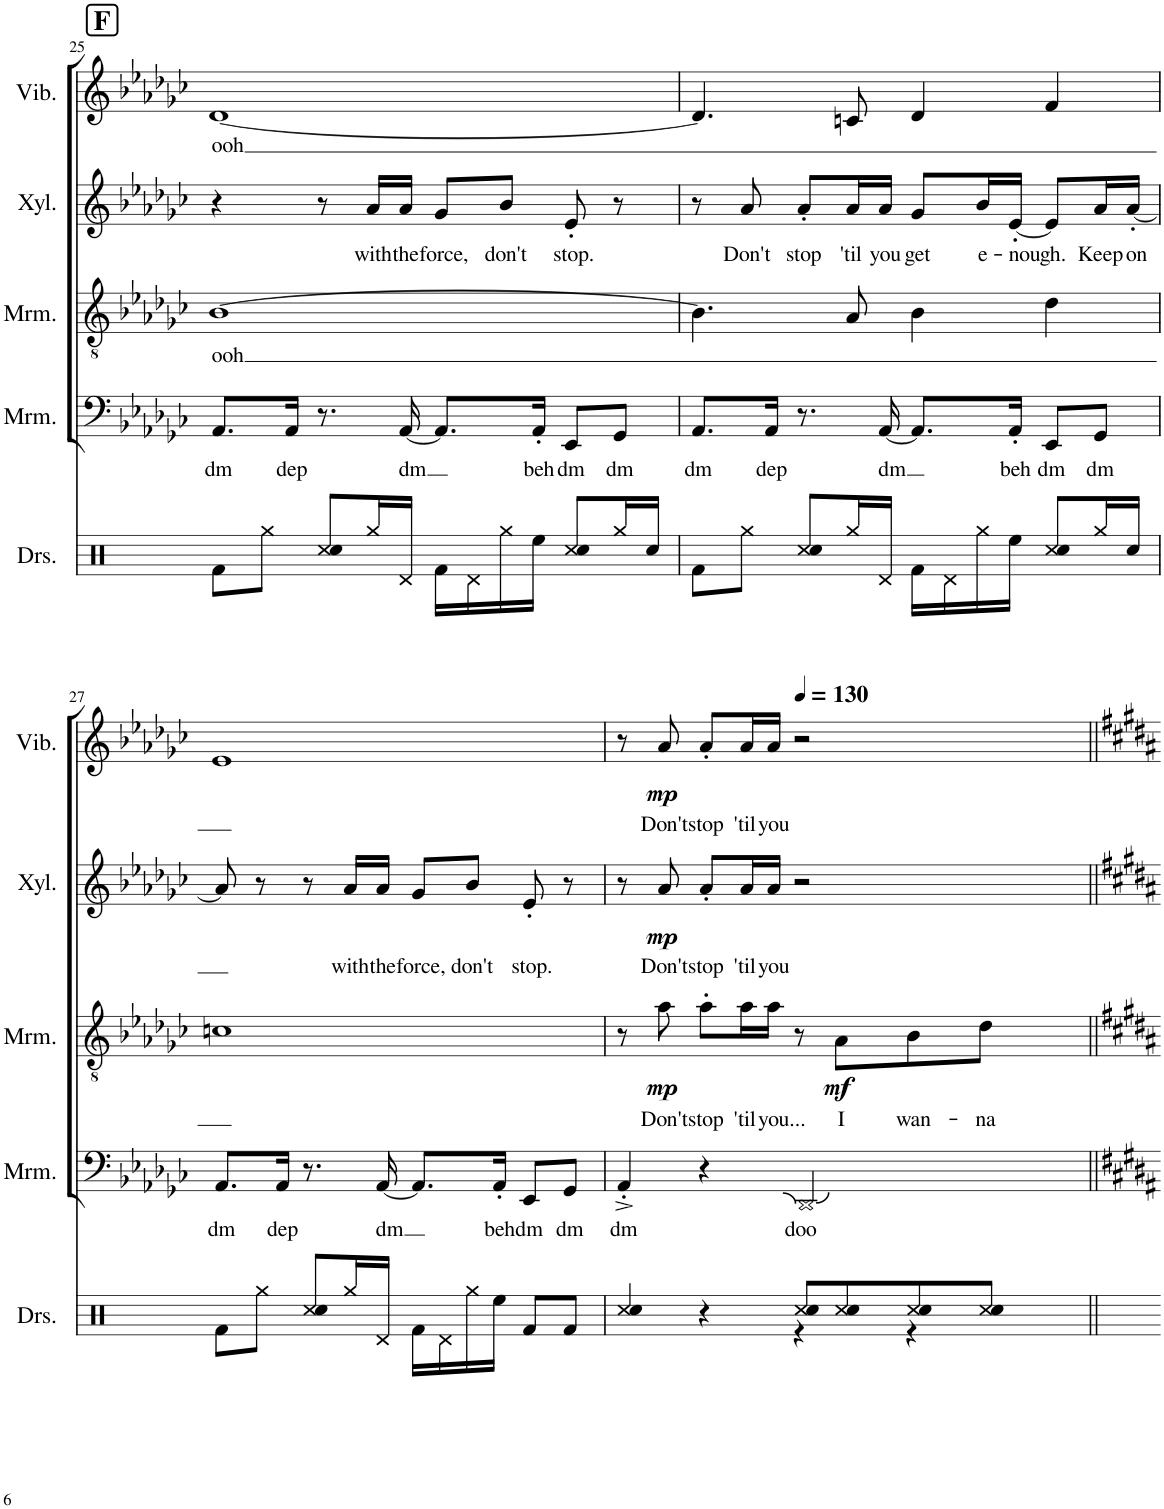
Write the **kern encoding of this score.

**kern	**text	**kern	**text	**dynam	**kern	**text	**dynam	**kern	**text	**dynam
*part4	*part4	*part3	*part3	*part3	*part2	*part2	*part2	*part1	*part1	*part1
*staff4	*staff4	*staff3	*staff3	*staff3	*staff2	*staff2	*staff2	*staff1	*staff1	*staff1
*I"Marimba	*	*I"Marimba	*	*	*I"Xylophone	*	*	*I"Vibraphone	*	*
*I'Mrm.	*	*I'Mrm.	*	*	*I'Xyl.	*	*	*I'Vib.	*	*
!!LO:PB:g=z
*clefF4	*	*clefGv2	*	*	*clefG2	*	*	*clefG2	*	*
*	*	*	*	*	*Trd-7c-12	*	*	*	*	*
*k[b-e-a-d-g-c-]	*	*k[b-e-a-d-g-c-]	*	*	*k[b-e-a-d-g-c-]	*	*	*k[b-e-a-d-g-c-]	*	*
*M4/4	*	*M4/4	*	*	*M4/4	*	*	*M4/4	*	*
=25	=25	=25	=25	=25	=25	=25	=25	=25	=25	=25
!	!LO:LY:b	!	!LO:LY:b	!	!	!	!	!	!LO:LY:b	!
8.AA-/L	dm	[1B-	ooh	.	4r	.	.	[1d-	ooh	.
!	!LO:LY:b	!	!	!	!	!	!	!	!	!
16AA-/Jk	dep	.	.	.	.	.	.	.	.	.
8.r	.	.	.	.	8r	.	.	.	.	.
!	!	!	!	!	!	!LO:LY:b	!	!	!	!
.	.	.	.	.	16a-/LL	with	.	.	.	.
!	!LO:LY:b	!	!	!	!	!LO:LY:b	!	!	!	!
[16AA-/	dm	.	.	.	16a-/JJ	the	.	.	.	.
!	!	!	!	!	!	!LO:LY:b	!	!	!	!
8.AA-/L]	.	.	.	.	8g-/L	force,	.	.	.	.
!	!	!	!	!	!	!LO:LY:b	!	!	!	!
.	.	.	.	.	8b-/J	don't	.	.	.	.
!	!LO:LY:b	!	!	!	!	!	!	!	!	!
16AA-'/Jk	beh	.	.	.	.	.	.	.	.	.
!	!LO:LY:b	!	!	!	!	!LO:LY:b	!	!	!	!
8EE-/L	dm	.	.	.	8e-'/	stop.	.	.	.	.
!	!LO:LY:b	!	!	!	!	!	!	!	!	!
8GG-/J	dm	.	.	.	8r	.	.	.	.	.
=26	=26	=26	=26	=26	=26	=26	=26	=26	=26	=26
!	!LO:LY:b	!	!	!	!	!	!	!	!	!
8.AA-/L	dm	4.B-\]	.	.	8r	.	.	4.d-/]	.	.
!	!	!	!	!	!	!LO:LY:b	!	!	!	!
.	.	.	.	.	8a-/	Don't	.	.	.	.
!	!LO:LY:b	!	!	!	!	!	!	!	!	!
16AA-/Jk	dep	.	.	.	.	.	.	.	.	.
!	!	!	!	!	!	!LO:LY:b	!	!	!	!
8.r	.	.	.	.	8a-'/L	stop	.	.	.	.
!	!	!	!	!	!	!LO:LY:b	!	!	!	!
.	.	8A-/	.	.	16a-/L	'til	.	8cn/	.	.
!	!LO:LY:b	!	!	!	!	!LO:LY:b	!	!	!	!
[16AA-/	dm	.	.	.	16a-/JJ	you	.	.	.	.
!	!	!	!	!	!	!LO:LY:b	!	!	!	!
8.AA-/L]	.	4B-\	.	.	8g-/L	get	.	4d-/	.	.
!	!	!	!	!	!	!LO:LY:b	!	!	!	!
.	.	.	.	.	16b-/L	e-	.	.	.	.
!	!LO:LY:b	!	!	!	!	!LO:LY:b	!	!	!	!
16AA-'/Jk	beh	.	.	.	[16e-'/JJ	-nough.	.	.	.	.
!	!LO:LY:b	!	!	!	!	!	!	!	!	!
8EE-/L	dm	4d-\	.	.	8e-/L]	.	.	4f/	.	.
!	!LO:LY:b	!	!	!	!	!LO:LY:b	!	!	!	!
8GG-/J	dm	.	.	.	16a-/L	Keep	.	.	.	.
!	!	!	!	!	!	!LO:LY:b	!	!	!	!
.	.	.	.	.	[16a-'/JJ	on	.	.	.	.
!!LO:LB:g=z
=27	=27	=27	=27	=27	=27	=27	=27	=27	=27	=27
!	!LO:LY:b	!	!	!	!	!	!	!	!	!
8.AA-/L	dm	1cn	.	.	8a-'/]	.	.	1e-	.	.
.	.	.	.	.	8r	.	.	.	.	.
!	!LO:LY:b	!	!	!	!	!	!	!	!	!
16AA-/Jk	dep	.	.	.	.	.	.	.	.	.
8.r	.	.	.	.	8r	.	.	.	.	.
!	!	!	!	!	!	!LO:LY:b	!	!	!	!
.	.	.	.	.	16a-/LL	with	.	.	.	.
!	!LO:LY:b	!	!	!	!	!LO:LY:b	!	!	!	!
[16AA-/	dm	.	.	.	16a-/JJ	the	.	.	.	.
!	!	!	!	!	!	!LO:LY:b	!	!	!	!
8.AA-/L]	.	.	.	.	8g-/L	force,	.	.	.	.
!	!	!	!	!	!	!LO:LY:b	!	!	!	!
.	.	.	.	.	8b-/J	don't	.	.	.	.
!	!LO:LY:b	!	!	!	!	!	!	!	!	!
16AA-'/Jk	beh	.	.	.	.	.	.	.	.	.
!	!LO:LY:b	!	!	!	!	!LO:LY:b	!	!	!	!
8EE-/L	dm	.	.	.	8e-'/	stop.	.	.	.	.
!	!LO:LY:b	!	!	!	!	!	!	!	!	!
8GG-/J	dm	.	.	.	8r	.	.	.	.	.
=28	=28	=28	=28	=28	=28	=28	=28	=28	=28	=28
!	!LO:LY:b	!	!	!	!	!	!	!	!	!
*^	*	*	*	*	*	*	*	*	*	*
4AA-'^/	2ryy	dm	8r	.	.	8r	.	.	8r	.	.
!	!	!	!	!LO:LY:b	!LO:DY:b	!	!LO:LY:b	!LO:DY:b	!	!LO:LY:b	!LO:DY:b
.	.	.	8a-\	Don't	mp	8a-/	Don't	mp	8a-/	Don't	mp
!	!	!	!	!LO:LY:b	!	!	!LO:LY:b	!	!	!LO:LY:b	!
4r	.	.	8a-'\L	stop	.	8a-'/L	stop	.	8a-'/L	stop	.
!	!	!	!	!LO:LY:b	!	!	!LO:LY:b	!	!	!LO:LY:b	!
.	.	.	16a-\L	'til	.	16a-/L	'til	.	16a-/L	'til	.
!	!	!	!	!LO:LY:b	!	!	!LO:LY:b	!	!	!LO:LY:b	!
.	.	.	16a-\JJ	you...	.	16a-/JJ	you	.	16a-/JJ	you	.
!	!	!LO:LY:b	!	!	!	!	!	!	!	!	!
2DD-/	8DD-L	doo	8r	.	.	2r	.	.	2r	.	.
!	!	!	!	!LO:LY:b	!LO:DY:b	!	!	!	!	!	!
.	32DDnLL	.	8A-\L	I	mf	.	.	.	.	.	.
.	32EE-	.	.	.	.	.	.	.	.	.	.
.	32EEn	.	.	.	.	.	.	.	.	.	.
.	32FFJJJ	.	.	.	.	.	.	.	.	.	.
!	!	!	!	!LO:LY:b	!	!	!	!	!	!	!
.	32GG-LLL	.	8B-\	wan-	.	.	.	.	.	.	.
.	32AA-	.	.	.	.	.	.	.	.	.	.
.	32BB-	.	.	.	.	.	.	.	.	.	.
.	32C-	.	.	.	.	.	.	.	.	.	.
!	!	!	!	!LO:LY:b	!	!	!	!	!	!	!
.	64D-L	.	8d-\J	-na	.	.	.	.	.	.	.
.	64Dn	.	.	.	.	.	.	.	.	.	.
.	64E-	.	.	.	.	.	.	.	.	.	.
.	64En	.	.	.	.	.	.	.	.	.	.
.	64F	.	.	.	.	.	.	.	.	.	.
.	64G-J	.	.	.	.	.	.	.	.	.	.
.	32GnJJJ	.	.	.	.	.	.	.	.	.	.
*v	*v	*	*	*	*	*	*	*	*	*	*
=||	=||	=||	=||	=||	=||	=||	=||	=||	=||	=||
*-	*-	*-	*-	*-	*-	*-	*-	*-	*-	*-
